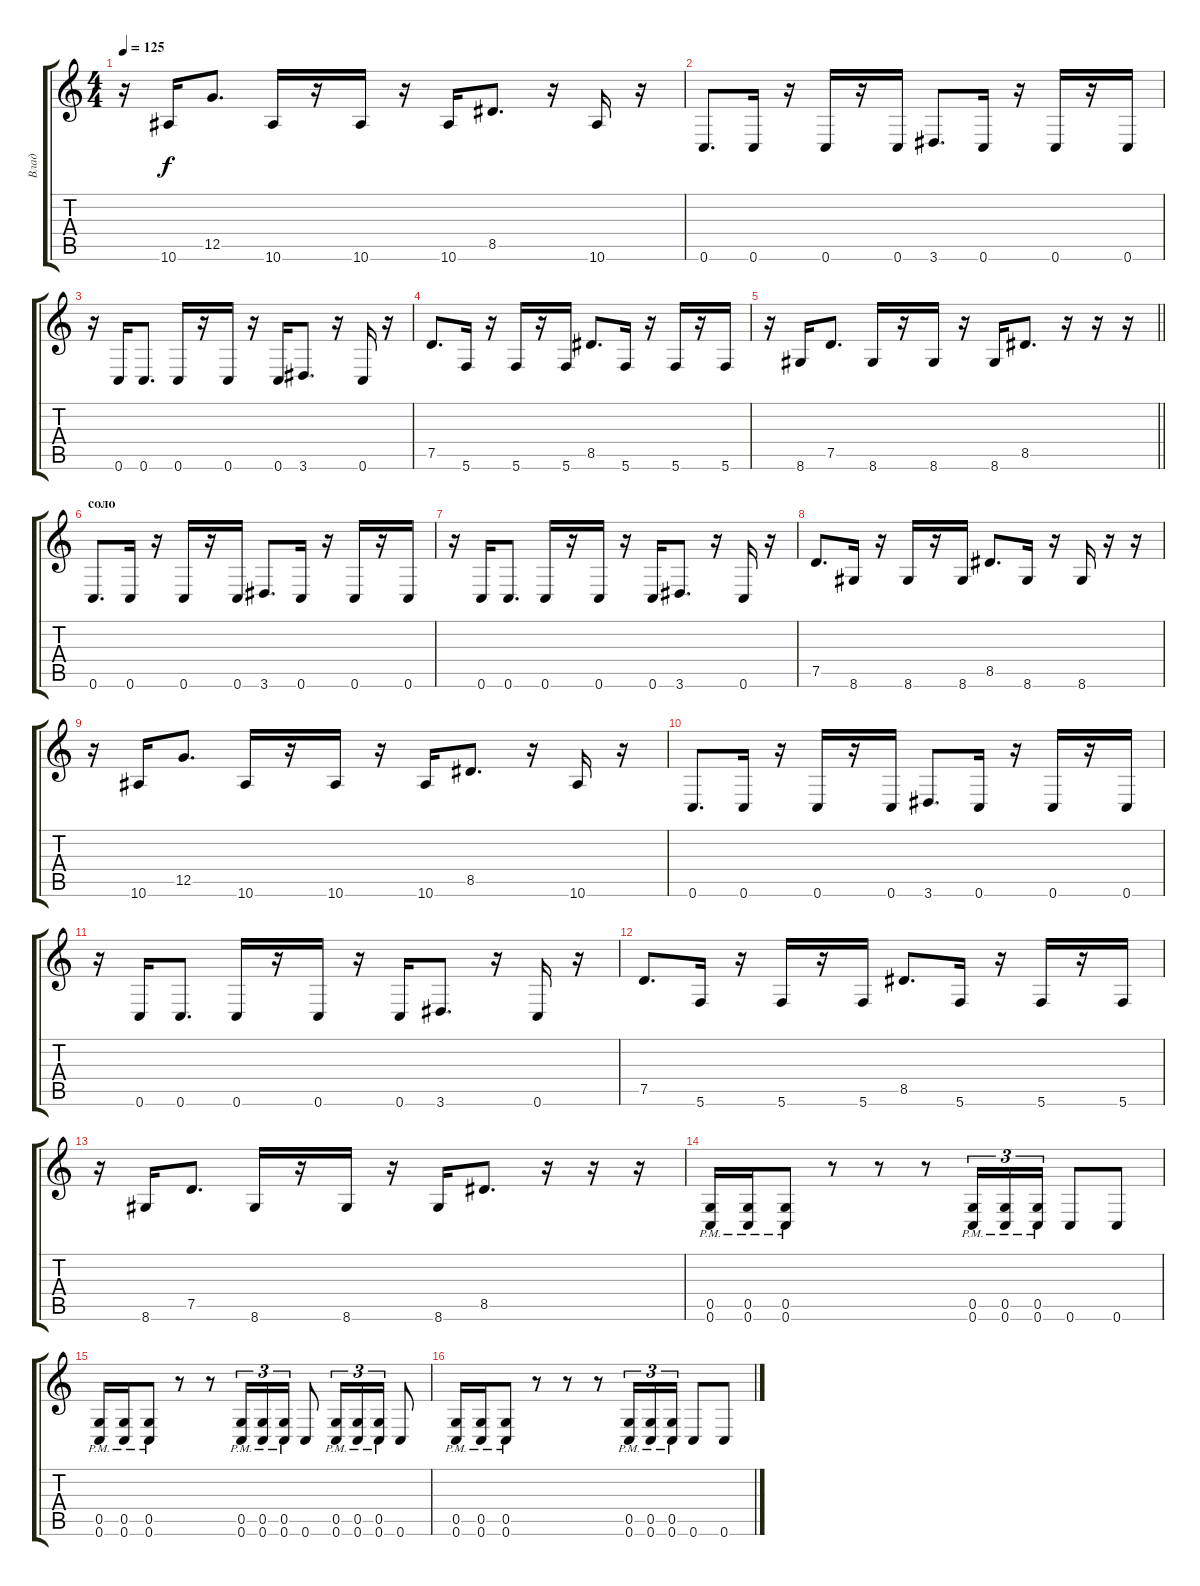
\track ("Влад" "Влад") {instrument distortionguitar}
\staff {score tabs}
\tuning (D4 A3 F3 C3 G2 C2) {hide}
\ts (4 4)
\tempo 125
\clef g2
\ks c
r.16{dy f} 10.6.16 12.5.8{d} 10.6.16 r.16 10.6.16 r.16 10.6.16 8.5.8{d} r.16 10.6.16 r.16 |
0.6.8{d} 0.6.16 r.16 0.6.16 r.16 0.6.16 3.6.8{d} 0.6.16 r.16 0.6.16 r.16 0.6.16 |
r.16 0.6.16 0.6.8{d} 0.6.16 r.16 0.6.16 r.16 0.6.16 3.6.8{d} r.16 0.6.16 r.16 |
7.5.8{d} 5.6.16 r.16 5.6.16 r.16 5.6.16 8.5.8{d} 5.6.16 r.16 5.6.16 r.16 5.6.16 |
\barLineRight lightlight
r.16 8.6.16 7.5.8{d} 8.6.16 r.16 8.6.16 r.16 8.6.16 8.5.8{d} r.16 r.16 r.16 |
\section ("" "соло")
0.6.8{d} 0.6.16 r.16 0.6.16 r.16 0.6.16 3.6.8{d} 0.6.16 r.16 0.6.16 r.16 0.6.16 |
r.16 0.6.16 0.6.8{d} 0.6.16 r.16 0.6.16 r.16 0.6.16 3.6.8{d} r.16 0.6.16 r.16 |
7.5.8{d} 8.6.16 r.16 8.6.16 r.16 8.6.16 8.5.8{d} 8.6.16 r.16 8.6.16 r.16 r.16 |
r.16 10.6.16 12.5.8{d} 10.6.16 r.16 10.6.16 r.16 10.6.16 8.5.8{d} r.16 10.6.16 r.16 |
0.6.8{d} 0.6.16 r.16 0.6.16 r.16 0.6.16 3.6.8{d} 0.6.16 r.16 0.6.16 r.16 0.6.16 |
r.16 0.6.16 0.6.8{d} 0.6.16 r.16 0.6.16 r.16 0.6.16 3.6.8{d} r.16 0.6.16 r.16 |
7.5.8{d} 5.6.16 r.16 5.6.16 r.16 5.6.16 8.5.8{d} 5.6.16 r.16 5.6.16 r.16 5.6.16 |
r.16 8.6.16 7.5.8{d} 8.6.16 r.16 8.6.16 r.16 8.6.16 8.5.8{d} r.16 r.16 r.16 |
(0.5{pm} 0.6{pm}).16 (0.5{pm} 0.6{pm}).16 (0.5{pm} 0.6{pm}).8 r.8 r.8 r.8 (0.5{pm} 0.6{pm}).16{tu (3 2)} (0.5{pm} 0.6{pm}).16{tu (3 2)} (0.5{pm} 0.6{pm}).16{tu (3 2)} 0.6.8 0.6.8 |
(0.5{pm} 0.6{pm}).16 (0.5{pm} 0.6{pm}).16 (0.5{pm} 0.6{pm}).8 r.8 r.8 (0.5{pm} 0.6{pm}).16{tu (3 2)} (0.5{pm} 0.6{pm}).16{tu (3 2)} (0.5{pm} 0.6{pm}).16{tu (3 2)} 0.6.8 (0.5{pm} 0.6{pm}).16{tu (3 2)} (0.5{pm} 0.6{pm}).16{tu (3 2)} (0.5{pm} 0.6{pm}).16{tu (3 2)} 0.6.8 |
(0.5{pm} 0.6{pm}).16 (0.5{pm} 0.6{pm}).16 (0.5{pm} 0.6{pm}).8 r.8 r.8 r.8 (0.5{pm} 0.6{pm}).16{tu (3 2)} (0.5{pm} 0.6{pm}).16{tu (3 2)} (0.5{pm} 0.6{pm}).16{tu (3 2)} 0.6.8 0.6.8
